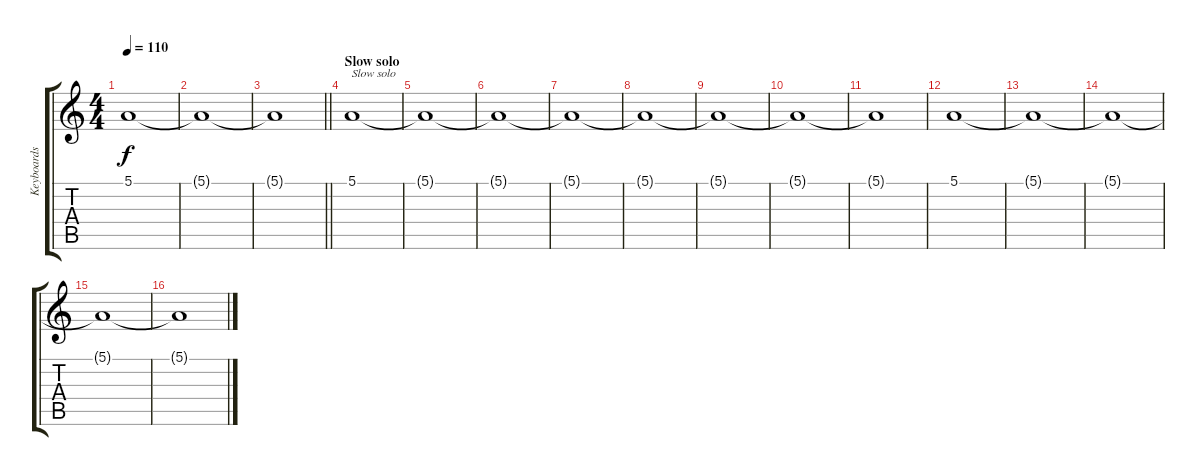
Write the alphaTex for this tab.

\track ("Keyboards" "Keyboards") {instrument pad2warm}
\staff {score tabs}
\tuning (E4 B3 G3 D3 A2 E2) {hide}
\ts (4 4)
\tempo 110
\clef g2
\ks c
5.1{t}.1{dy f} |
5.1{t}.1 |
\barLineRight lightlight
5.1{t}.1 |
\section ("" "Slow solo")
5.1.1{txt "Slow solo" volume 8} |
5.1{t}.1 |
5.1{t}.1 |
5.1{t}.1 |
5.1{t}.1 |
5.1{t}.1 |
5.1{t}.1 |
5.1{t}.1 |
5.1.1 |
5.1{t}.1 |
5.1{t}.1 |
5.1{t}.1 |
5.1{t}.1
